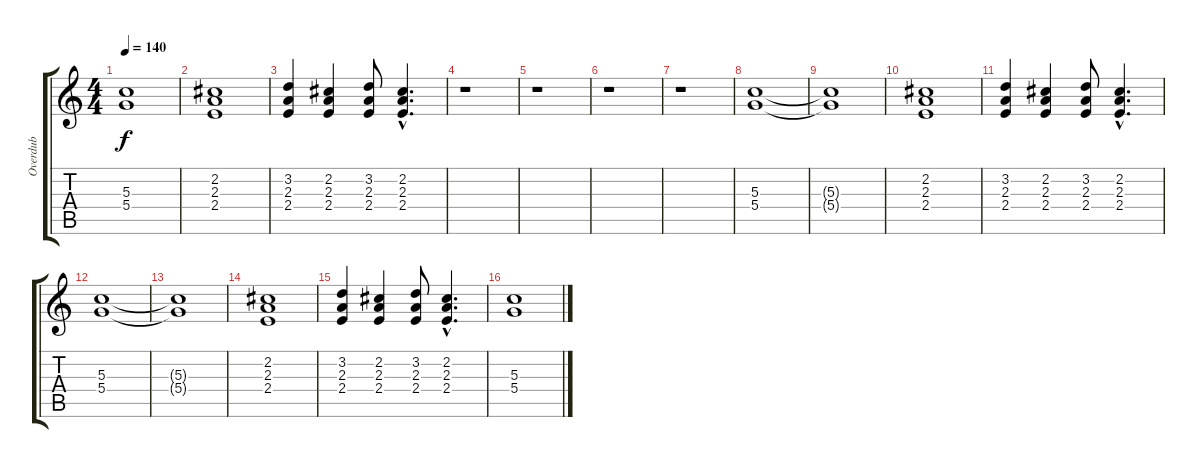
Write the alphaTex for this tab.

\track ("Overdub" "Overdub") {instrument distortionguitar}
\staff {score tabs}
\tuning (E4 B3 G3 D3 A2 E2) {hide}
\ts (4 4)
\tempo 140
\clef g2
\ks c
(5.3{t} 5.4{t}).1{dy f} |
(2.2 2.3 2.4).1 |
(3.2 2.3 2.4).4 (2.2 2.3 2.4).4 (3.2 2.3 2.4).8 (2.2{hac} 2.3{hac} 2.4{hac}).4{d} |
r.1 |
r.1 |
r.1 |
r.1 |
(5.3 5.4).1 |
(5.3{t} 5.4{t}).1 |
(2.2 2.3 2.4).1 |
(3.2 2.3 2.4).4 (2.2 2.3 2.4).4 (3.2 2.3 2.4).8 (2.2{hac} 2.3{hac} 2.4{hac}).4{d} |
(5.3 5.4).1 |
(5.3{t} 5.4{t}).1 |
(2.2 2.3 2.4).1 |
(3.2 2.3 2.4).4 (2.2 2.3 2.4).4 (3.2 2.3 2.4).8 (2.2{hac} 2.3{hac} 2.4{hac}).4{d} |
(5.3 5.4).1
